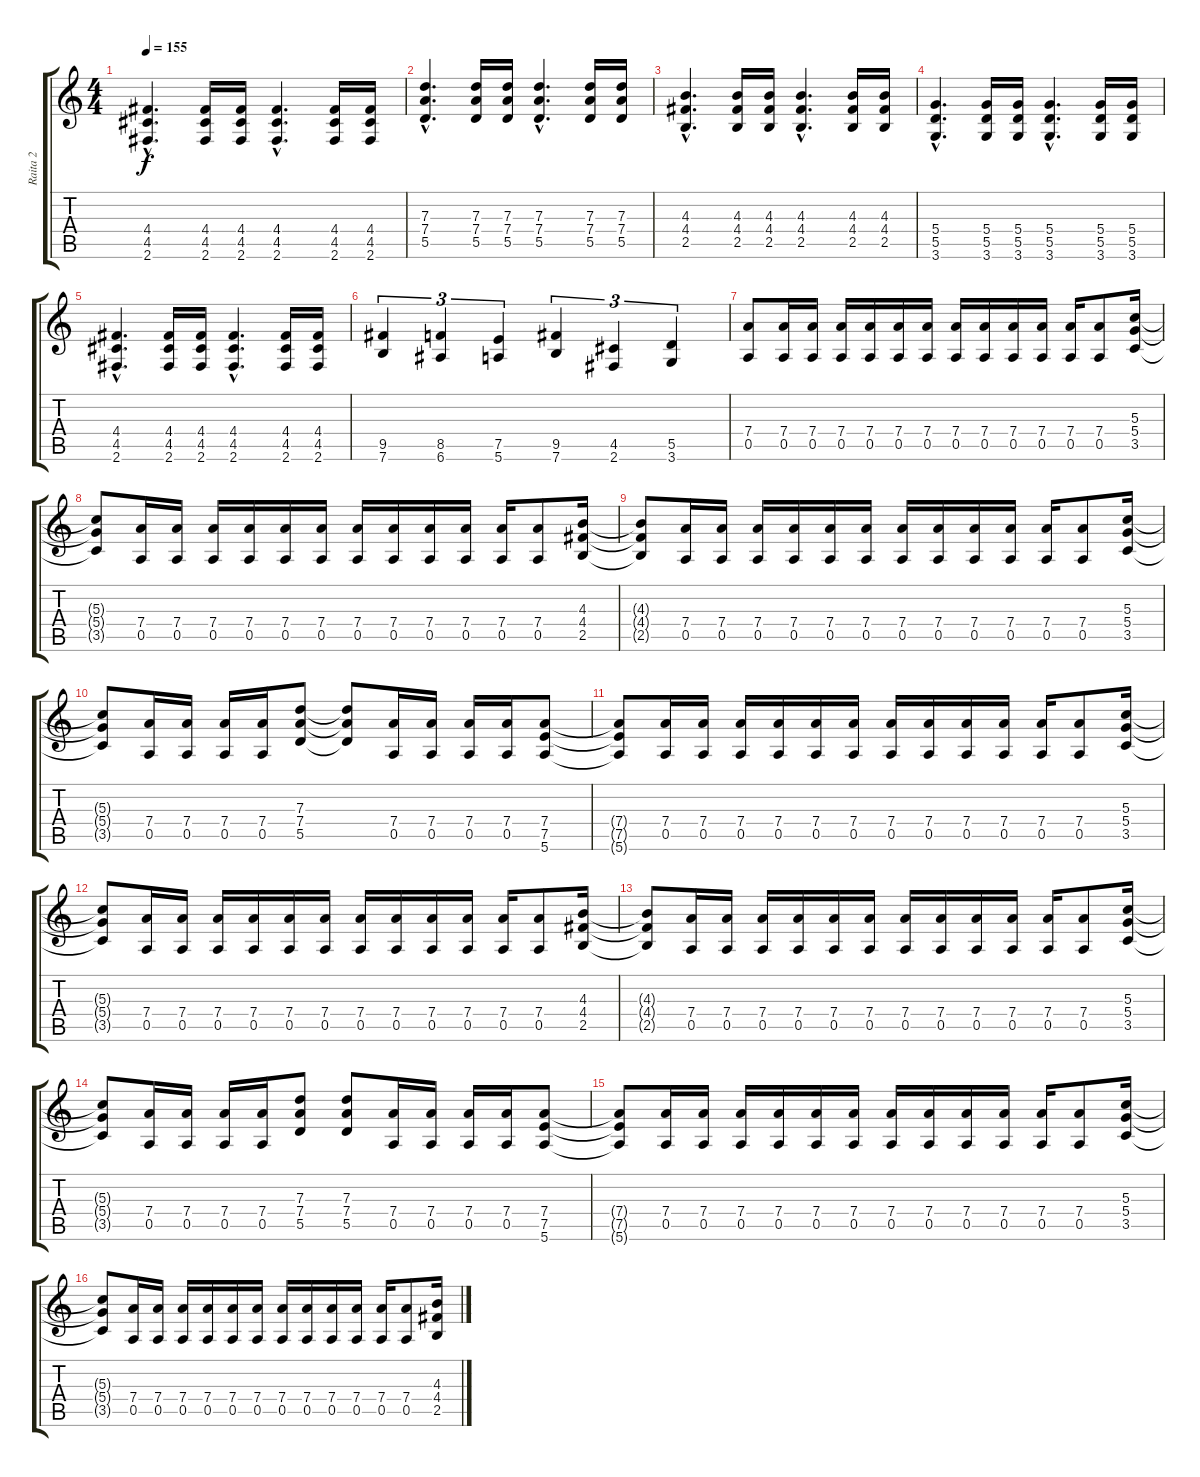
\track ("Raita 2" "Raita 2") {instrument distortionguitar}
\staff {score tabs}
\tuning (E4 B3 G3 D3 A2 E2) {hide}
\ts (4 4)
\tempo 155
\clef g2
\ks c
(4.4{hac} 4.5{hac} 2.6{hac}).4{d dy f} (4.4 4.5 2.6).16 (4.4 4.5 2.6).16 (4.4{hac} 4.5{hac} 2.6{hac}).4{d} (4.4 4.5 2.6).16 (4.4 4.5 2.6).16 |
(7.3{hac} 7.4{hac} 5.5{hac}).4{d} (7.3 7.4 5.5).16 (7.3 7.4 5.5).16 (7.3{hac} 7.4{hac} 5.5{hac}).4{d} (7.3 7.4 5.5).16 (7.3 7.4 5.5).16 |
(4.3{hac} 4.4{hac} 2.5{hac}).4{d} (4.3 4.4 2.5).16 (4.3 4.4 2.5).16 (4.3{hac} 4.4{hac} 2.5{hac}).4{d} (4.3 4.4 2.5).16 (4.3 4.4 2.5).16 |
(5.4{hac} 5.5{hac} 3.6{hac}).4{d} (5.4 5.5 3.6).16 (5.4 5.5 3.6).16 (5.4{hac} 5.5{hac} 3.6{hac}).4{d} (5.4 5.5 3.6).16 (5.4 5.5 3.6).16 |
(4.4{hac} 4.5{hac} 2.6{hac}).4{d} (4.4 4.5 2.6).16 (4.4 4.5 2.6).16 (4.4{hac} 4.5{hac} 2.6{hac}).4{d} (4.4 4.5 2.6).16 (4.4 4.5 2.6).16 |
(9.5 7.6).4{tu (3 2)} (8.5 6.6).4{tu (3 2)} (7.5 5.6).4{tu (3 2)} (9.5 7.6).4{tu (3 2)} (4.5 2.6).4{tu (3 2)} (5.5 3.6).4{tu (3 2)} |
(7.4 0.5).8 (7.4 0.5).16 (7.4 0.5).16 (7.4 0.5).16 (7.4 0.5).16 (7.4 0.5).16 (7.4 0.5).16 (7.4 0.5).16 (7.4 0.5).16 (7.4 0.5).16 (7.4 0.5).16 (7.4 0.5).16 (7.4 0.5).8 (5.3 5.4 3.5).16 |
(5.3{t} 5.4{t} 3.5{t}).8 (7.4 0.5).16 (7.4 0.5).16 (7.4 0.5).16 (7.4 0.5).16 (7.4 0.5).16 (7.4 0.5).16 (7.4 0.5).16 (7.4 0.5).16 (7.4 0.5).16 (7.4 0.5).16 (7.4 0.5).16 (7.4 0.5).8 (4.3 4.4 2.5).16 |
(4.3{t} 4.4{t} 2.5{t}).8 (7.4 0.5).16 (7.4 0.5).16 (7.4 0.5).16 (7.4 0.5).16 (7.4 0.5).16 (7.4 0.5).16 (7.4 0.5).16 (7.4 0.5).16 (7.4 0.5).16 (7.4 0.5).16 (7.4 0.5).16 (7.4 0.5).8 (5.3 5.4 3.5).16 |
(5.3{t} 5.4{t} 3.5{t}).8 (7.4 0.5).16 (7.4 0.5).16 (7.4 0.5).16 (7.4 0.5).16 (7.3 7.4 5.5).8 (7.3{t} 7.4{t} 5.5{t}).8 (7.4 0.5).16 (7.4 0.5).16 (7.4 0.5).16 (7.4 0.5).16 (7.4 7.5 5.6).8 |
(7.4{t} 7.5{t} 5.6{t}).8 (7.4 0.5).16 (7.4 0.5).16 (7.4 0.5).16 (7.4 0.5).16 (7.4 0.5).16 (7.4 0.5).16 (7.4 0.5).16 (7.4 0.5).16 (7.4 0.5).16 (7.4 0.5).16 (7.4 0.5).16 (7.4 0.5).8 (5.3 5.4 3.5).16 |
(5.3{t} 5.4{t} 3.5{t}).8 (7.4 0.5).16 (7.4 0.5).16 (7.4 0.5).16 (7.4 0.5).16 (7.4 0.5).16 (7.4 0.5).16 (7.4 0.5).16 (7.4 0.5).16 (7.4 0.5).16 (7.4 0.5).16 (7.4 0.5).16 (7.4 0.5).8 (4.3 4.4 2.5).16 |
(4.3{t} 4.4{t} 2.5{t}).8 (7.4 0.5).16 (7.4 0.5).16 (7.4 0.5).16 (7.4 0.5).16 (7.4 0.5).16 (7.4 0.5).16 (7.4 0.5).16 (7.4 0.5).16 (7.4 0.5).16 (7.4 0.5).16 (7.4 0.5).16 (7.4 0.5).8 (5.3 5.4 3.5).16 |
(5.3{t} 5.4{t} 3.5{t}).8 (7.4 0.5).16 (7.4 0.5).16 (7.4 0.5).16 (7.4 0.5).16 (7.3 7.4 5.5).8 (7.3 7.4 5.5).8 (7.4 0.5).16 (7.4 0.5).16 (7.4 0.5).16 (7.4 0.5).16 (7.4 7.5 5.6).8 |
(7.4{t} 7.5{t} 5.6{t}).8 (7.4 0.5).16 (7.4 0.5).16 (7.4 0.5).16 (7.4 0.5).16 (7.4 0.5).16 (7.4 0.5).16 (7.4 0.5).16 (7.4 0.5).16 (7.4 0.5).16 (7.4 0.5).16 (7.4 0.5).16 (7.4 0.5).8 (5.3 5.4 3.5).16 |
(5.3{t} 5.4{t} 3.5{t}).8 (7.4 0.5).16 (7.4 0.5).16 (7.4 0.5).16 (7.4 0.5).16 (7.4 0.5).16 (7.4 0.5).16 (7.4 0.5).16 (7.4 0.5).16 (7.4 0.5).16 (7.4 0.5).16 (7.4 0.5).16 (7.4 0.5).8 (4.3 4.4 2.5).16
